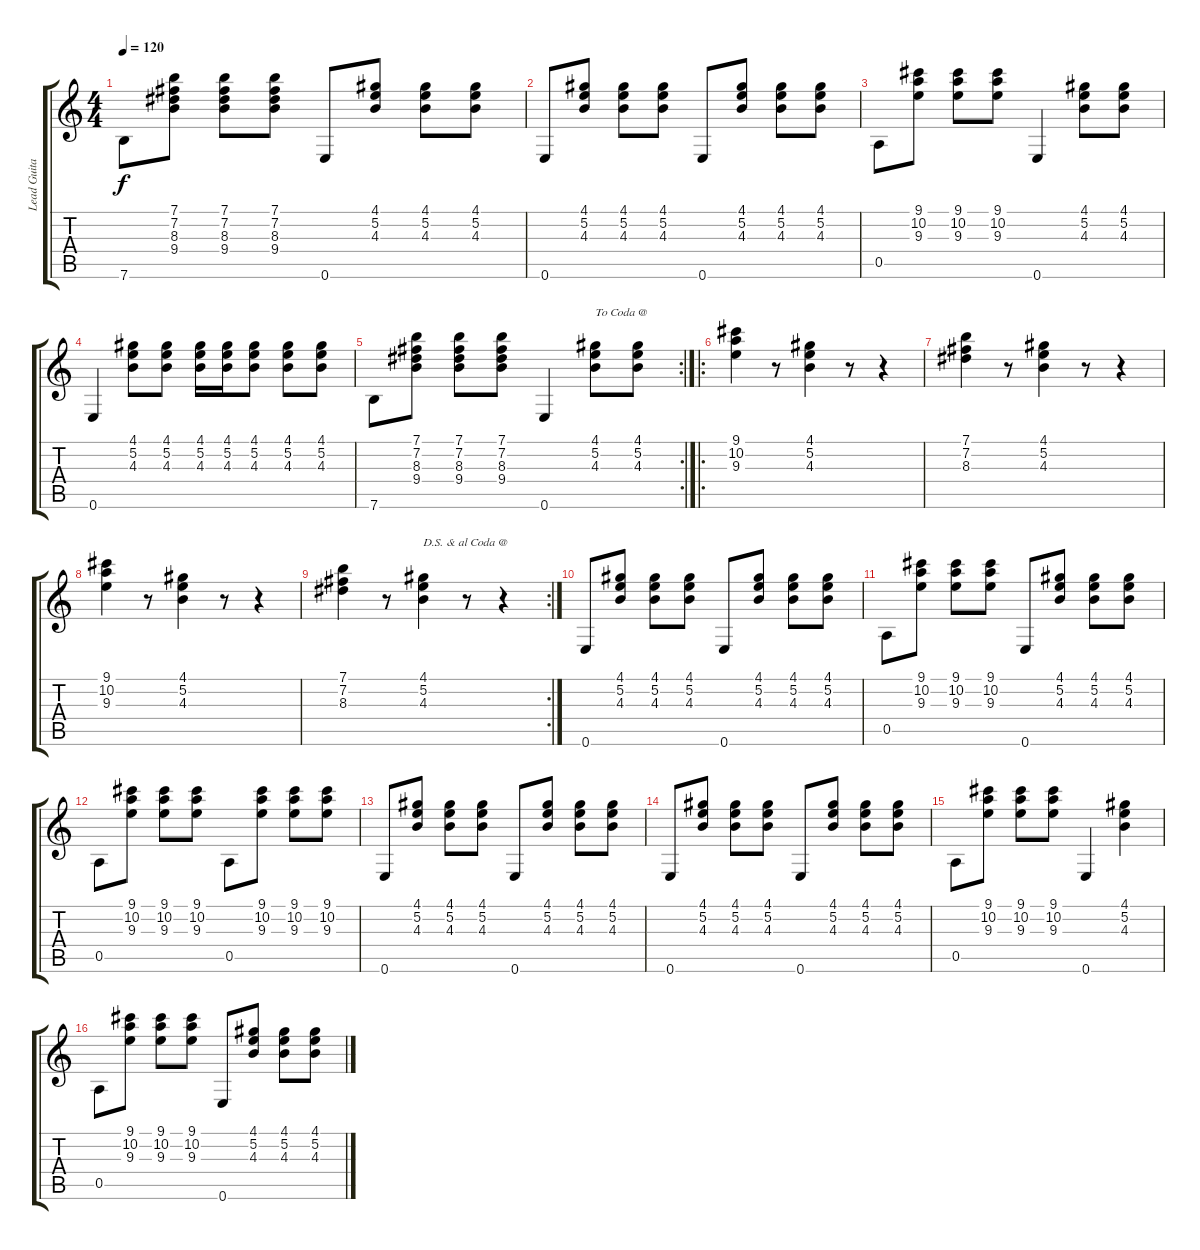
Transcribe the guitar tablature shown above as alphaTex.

\track ("Lead Guitar" "Lead Guita") {instrument distortionguitar}
\staff {score tabs}
\tuning (E4 B3 G3 D3 A2 E2) {hide}
\ts (4 4)
\tempo 120
\clef g2
\ks c
7.6.8{dy f} (7.1 7.2 8.3 9.4).8 (7.1 7.2 8.3 9.4).8 (7.1 7.2 8.3 9.4).8 0.6.8 (4.1 5.2 4.3).8 (4.1 5.2 4.3).8 (4.1 5.2 4.3).8 |
0.6.8 (4.1 5.2 4.3).8 (4.1 5.2 4.3).8 (4.1 5.2 4.3).8 0.6.8 (4.1 5.2 4.3).8 (4.1 5.2 4.3).8 (4.1 5.2 4.3).8 |
0.5.8 (9.1 10.2 9.3).8 (9.1 10.2 9.3).8 (9.1 10.2 9.3).8 0.6.4 (4.1 5.2 4.3).8 (4.1 5.2 4.3).8 |
0.6.4 (4.1 5.2 4.3).8 (4.1 5.2 4.3).8 (4.1 5.2 4.3).16 (4.1 5.2 4.3).16 (4.1 5.2 4.3).8 (4.1 5.2 4.3).8 (4.1 5.2 4.3).8 |
\rc 2
7.6.8 (7.1 7.2 8.3 9.4).8 (7.1 7.2 8.3 9.4).8 (7.1 7.2 8.3 9.4).8 0.6.4 (4.1 5.2 4.3).8{txt "To Coda @"} (4.1 5.2 4.3).8 |
\ro
(9.1 10.2 9.3).4 r.8 (4.1 5.2 4.3).4 r.8 r.4 |
(7.1 7.2 8.3).4 r.8 (4.1 5.2 4.3).4 r.8 r.4 |
(9.1 10.2 9.3).4 r.8 (4.1 5.2 4.3).4 r.8 r.4 |
\rc 2
(7.1 7.2 8.3).4 r.8 (4.1 5.2 4.3).4{txt "D.S. & al Coda @"} r.8 r.4 |
0.6.8 (4.1 5.2 4.3).8 (4.1 5.2 4.3).8 (4.1 5.2 4.3).8 0.6.8 (4.1 5.2 4.3).8 (4.1 5.2 4.3).8 (4.1 5.2 4.3).8 |
0.5.8 (9.1 10.2 9.3).8 (9.1 10.2 9.3).8 (9.1 10.2 9.3).8 0.6.8 (4.1 5.2 4.3).8 (4.1 5.2 4.3).8 (4.1 5.2 4.3).8 |
0.5.8 (9.1 10.2 9.3).8 (9.1 10.2 9.3).8 (9.1 10.2 9.3).8 0.5.8 (9.1 10.2 9.3).8 (9.1 10.2 9.3).8 (9.1 10.2 9.3).8 |
0.6.8 (4.1 5.2 4.3).8 (4.1 5.2 4.3).8 (4.1 5.2 4.3).8 0.6.8 (4.1 5.2 4.3).8 (4.1 5.2 4.3).8 (4.1 5.2 4.3).8 |
0.6.8 (4.1 5.2 4.3).8 (4.1 5.2 4.3).8 (4.1 5.2 4.3).8 0.6.8 (4.1 5.2 4.3).8 (4.1 5.2 4.3).8 (4.1 5.2 4.3).8 |
0.5.8 (9.1 10.2 9.3).8 (9.1 10.2 9.3).8 (9.1 10.2 9.3).8 0.6.4 (4.1 5.2 4.3).4 |
0.5.8 (9.1 10.2 9.3).8 (9.1 10.2 9.3).8 (9.1 10.2 9.3).8 0.6.8 (4.1 5.2 4.3).8 (4.1 5.2 4.3).8 (4.1 5.2 4.3).8
